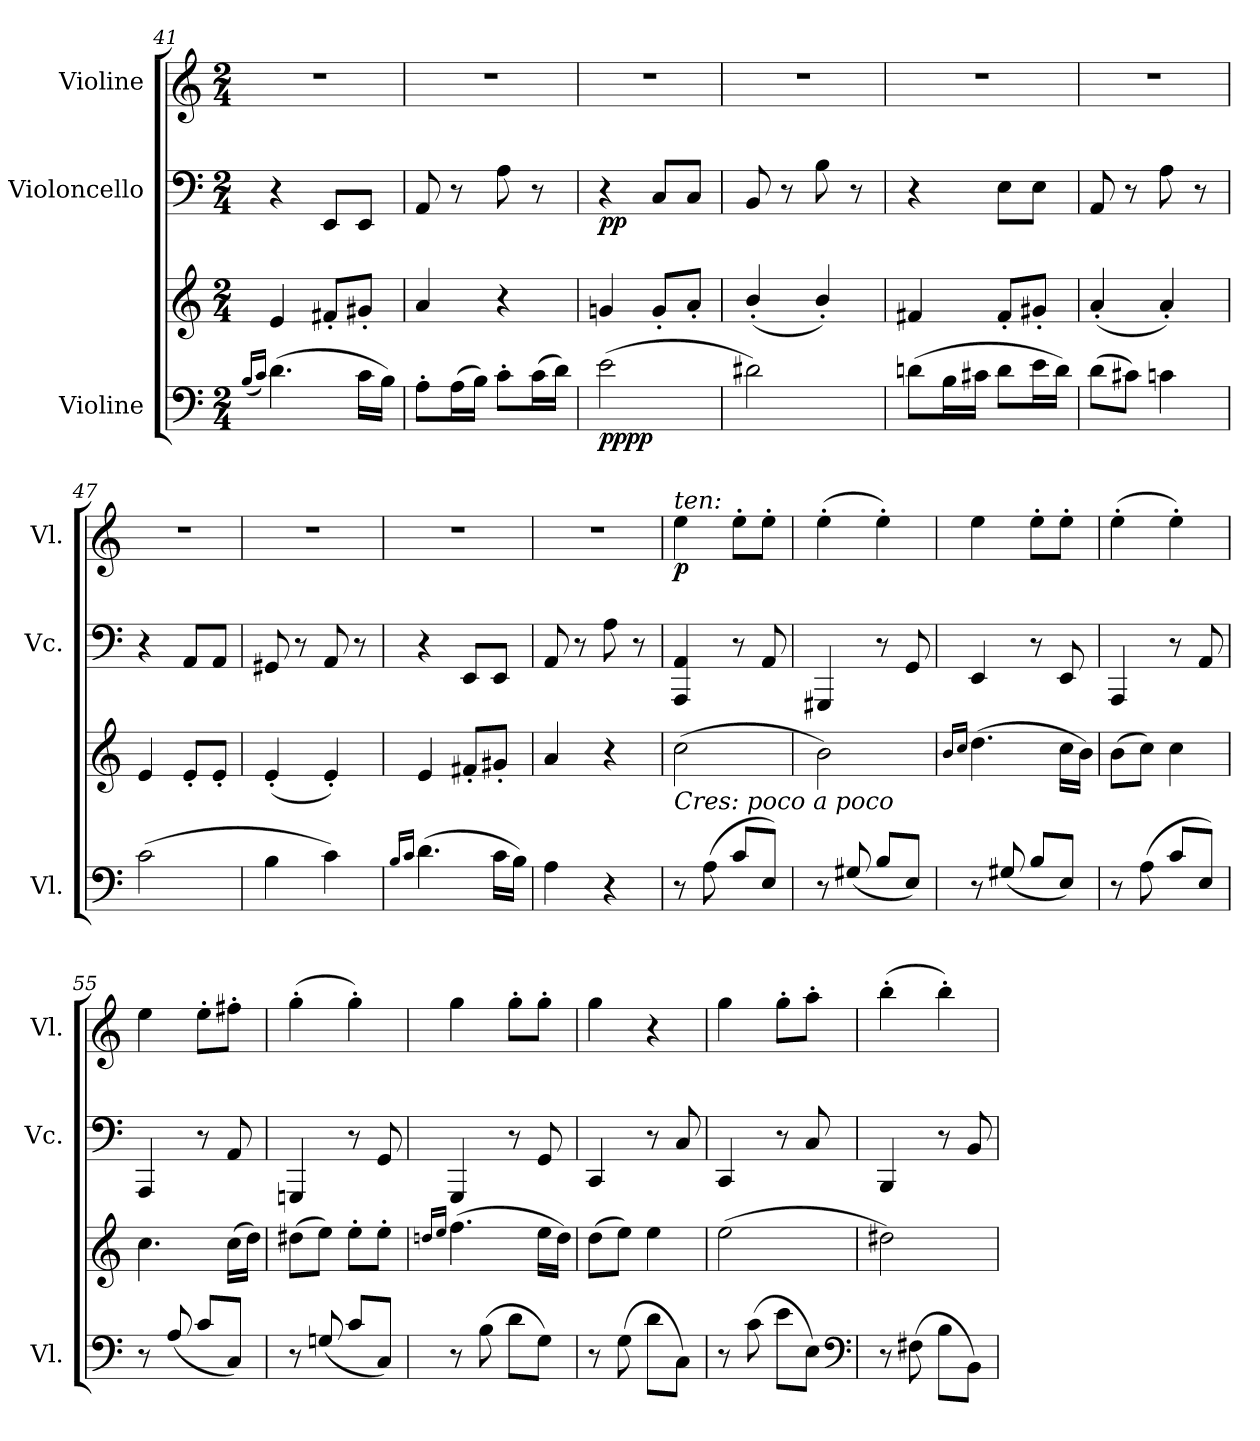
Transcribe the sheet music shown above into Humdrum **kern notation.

**kern	**kern	**dynam	**kern	**dynam	**kern	**dynam
*part3	*part3	*part3	*part2	*part2	*part1	*part1
*staff4	*staff3	*staff3/4	*staff2	*staff2	*staff1	*staff1
*I"Violine	*	*	*I"Violoncello	*	*I"Violine	*
*I'Vl.	*	*	*I'Vc.	*	*I'Vl.	*
*clefF4	*clefG2	*	*clefF4	*	*clefG2	*
*k[]	*k[]	*	*k[]	*	*k[]	*
*M2/4	*M2/4	*	*M2/4	*	*M2/4	*
=41	=41	=41	=41	=41	=41	=41
(<16qqB/LL	.	.	.	.	.	.
16qqc/JJ)	.	.	.	.	.	.
(>4.d\	4e/	.	4r	.	2r	.
.	8f#X'/L	.	8EE/L	.	.	.
16c\LL	8g#X'/J	.	8EE/J	.	.	.
16B\JJ)	.	.	.	.	.	.
=42	=42	=42	=42	=42	=42	=42
8A'\L	4a/	.	8AA/	.	2r	.
(>16A\L	.	.	8r	.	.	.
16B\JJ)	.	.	.	.	.	.
8c'\L	4r	.	8A\	.	.	.
(>16c\L	.	.	8r	.	.	.
16d\JJ)	.	.	.	.	.	.
=43	=43	=43	=43	=43	=43	=43
!	!	!LO:DY:b=2	!	!	!	!
!	!	!LO:DY:n=1:b	!	!LO:DY:b	!	!
(>2e\	4gn/	pp pp	4r	pp	2r	.
.	8g'/L	.	8C/L	.	.	.
.	8a'/J	.	8C/J	.	.	.
=44	=44	=44	=44	=44	=44	=44
2d#X\)	(<4b'/	.	8BB/	.	2r	.
.	.	.	8r	.	.	.
.	4b'/)	.	8B\	.	.	.
.	.	.	8r	.	.	.
=45	=45	=45	=45	=45	=45	=45
(>8dn\L	4f#X/	.	4r	.	2r	.
16B\L	.	.	.	.	.	.
16c#X\JJ	.	.	.	.	.	.
8d\L	8f#'/L	.	8E\L	.	.	.
16e\L	8g#X'/J	.	8E\J	.	.	.
16d\JJ)	.	.	.	.	.	.
=46	=46	=46	=46	=46	=46	=46
(>8d\L	(<4a'/	.	8AA/	.	2r	.
8c#X\J)	.	.	8r	.	.	.
4cn\	4a'/)	.	8A\	.	.	.
.	.	.	8r	.	.	.
=47	=47	=47	=47	=47	=47	=47
(>2c\	4e/	.	4r	.	2r	.
.	8e'/L	.	8AA/L	.	.	.
.	8e'/J	.	8AA/J	.	.	.
=48	=48	=48	=48	=48	=48	=48
4B\	(<4e'/	.	8GG#X/	.	2r	.
.	.	.	8r	.	.	.
4c\)	4e'/)	.	8AA/	.	.	.
.	.	.	8r	.	.	.
=49	=49	=49	=49	=49	=49	=49
16qqB/LL	.	.	.	.	.	.
16qqc/JJ	.	.	.	.	.	.
(>4.d\	4e/	.	4r	.	2r	.
.	8f#X'/L	.	8EE/L	.	.	.
16c\LL	8g#X'/J	.	8EE/J	.	.	.
16B\JJ)	.	.	.	.	.	.
=50	=50	=50	=50	=50	=50	=50
4A\	4a/	.	8AA/	.	2r	.
.	.	.	8r	.	.	.
4r	4r	.	8A\	.	.	.
.	.	.	8r	.	.	.
=51	=51	=51	=51	=51	=51	=51
!	!	!	!	!	!LO:TX:a:i:t=ten&colon;	!
!	!LO:TX:b:i:t=Cres&colon; poco a poco	!	!	!	!	!
!	!	!	!	!	!	!LO:DY:b
8r	(>2cc\	.	4AAA/ 4AA/	.	4ee\	p
(>8A\	.	.	.	.	.	.
8c/L	.	.	8r	.	8ee'\L	.
8E/J)	.	.	8AA/	.	8ee'\J	.
=52	=52	=52	=52	=52	=52	=52
8r	2b\)	.	4GGG#X/	.	(>4ee'\	.
(<8G#X/	.	.	.	.	.	.
8B/L	.	.	8r	.	4ee'\)	.
8E/J)	.	.	8GG/	.	.	.
=53	=53	=53	=53	=53	=53	=53
.	16qqb/LL	.	.	.	.	.
.	16qqcc/JJ	.	.	.	.	.
8r	(>4.dd\	.	4EE/	.	4ee\	.
(<8G#X/	.	.	.	.	.	.
8B/L	.	.	8r	.	8ee'\L	.
8E/J)	16cc\LL	.	8EE/	.	8ee'\J	.
.	16b\JJ)	.	.	.	.	.
=54	=54	=54	=54	=54	=54	=54
8r	(>8b\L	.	4AAA/	.	(>4ee'\	.
(<8A\	8cc\J)	.	.	.	.	.
8c/L	4cc\	.	8r	.	4ee'\)	.
8E/J)	.	.	8AA/	.	.	.
=55	=55	=55	=55	=55	=55	=55
8r	4.cc\	.	4AAA/	.	4ee\	.
(<8A/	.	.	.	.	.	.
8c/L	.	.	8r	.	8ee'\L	.
8C/J)	(>16cc\LL	.	8AA/	.	8ff#X'\J	.
.	16dd\JJ)	.	.	.	.	.
=56	=56	=56	=56	=56	=56	=56
8r	(>8dd#X\L	.	4GGGn/	.	(>4gg'\	.
(<8Gn/	8ee\J)	.	.	.	.	.
8c/L	8ee'\L	.	8r	.	4gg'\)	.
8C/J)	8ee'\J	.	8GG/	.	.	.
=57	=57	=57	=57	=57	=57	=57
.	16qqddn/LL	.	.	.	.	.
.	16qqee/JJ	.	.	.	.	.
8r	(>4.ff\	.	4GGG/	.	4gg\	.
(>8B\	.	.	.	.	.	.
8d\L	.	.	8r	.	8gg'\L	.
8G\J)	16ee\LL	.	8GG/	.	8gg'\J	.
.	16dd\JJ)	.	.	.	.	.
=58	=58	=58	=58	=58	=58	=58
8r	(>8dd\L	.	4CC/	.	4gg\	.
(>8G\	8ee\J)	.	.	.	.	.
8d\L	4ee\	.	8r	.	4r	.
8C\J)	.	.	8C/	.	.	.
=59	=59	=59	=59	=59	=59	=59
8r	(>2ee\	.	4CC/	.	4gg\	.
(>8c\	.	.	.	.	.	.
8e\L	.	.	8r	.	8gg'\L	.
8E\J)	.	.	8C/	.	8aa'\J	.
*clefF4	*	*	*	*	*	*
=60	=60	=60	=60	=60	=60	=60
8r	2dd#X\)	.	4BBB/	.	(>4bb'\	.
(>8F#X\	.	.	.	.	.	.
8B\L	.	.	8r	.	4bb'\)	.
8BB\J)	.	.	8BB/	.	.	.
=	=	=	=	=	=	=
*-	*-	*-	*-	*-	*-	*-
